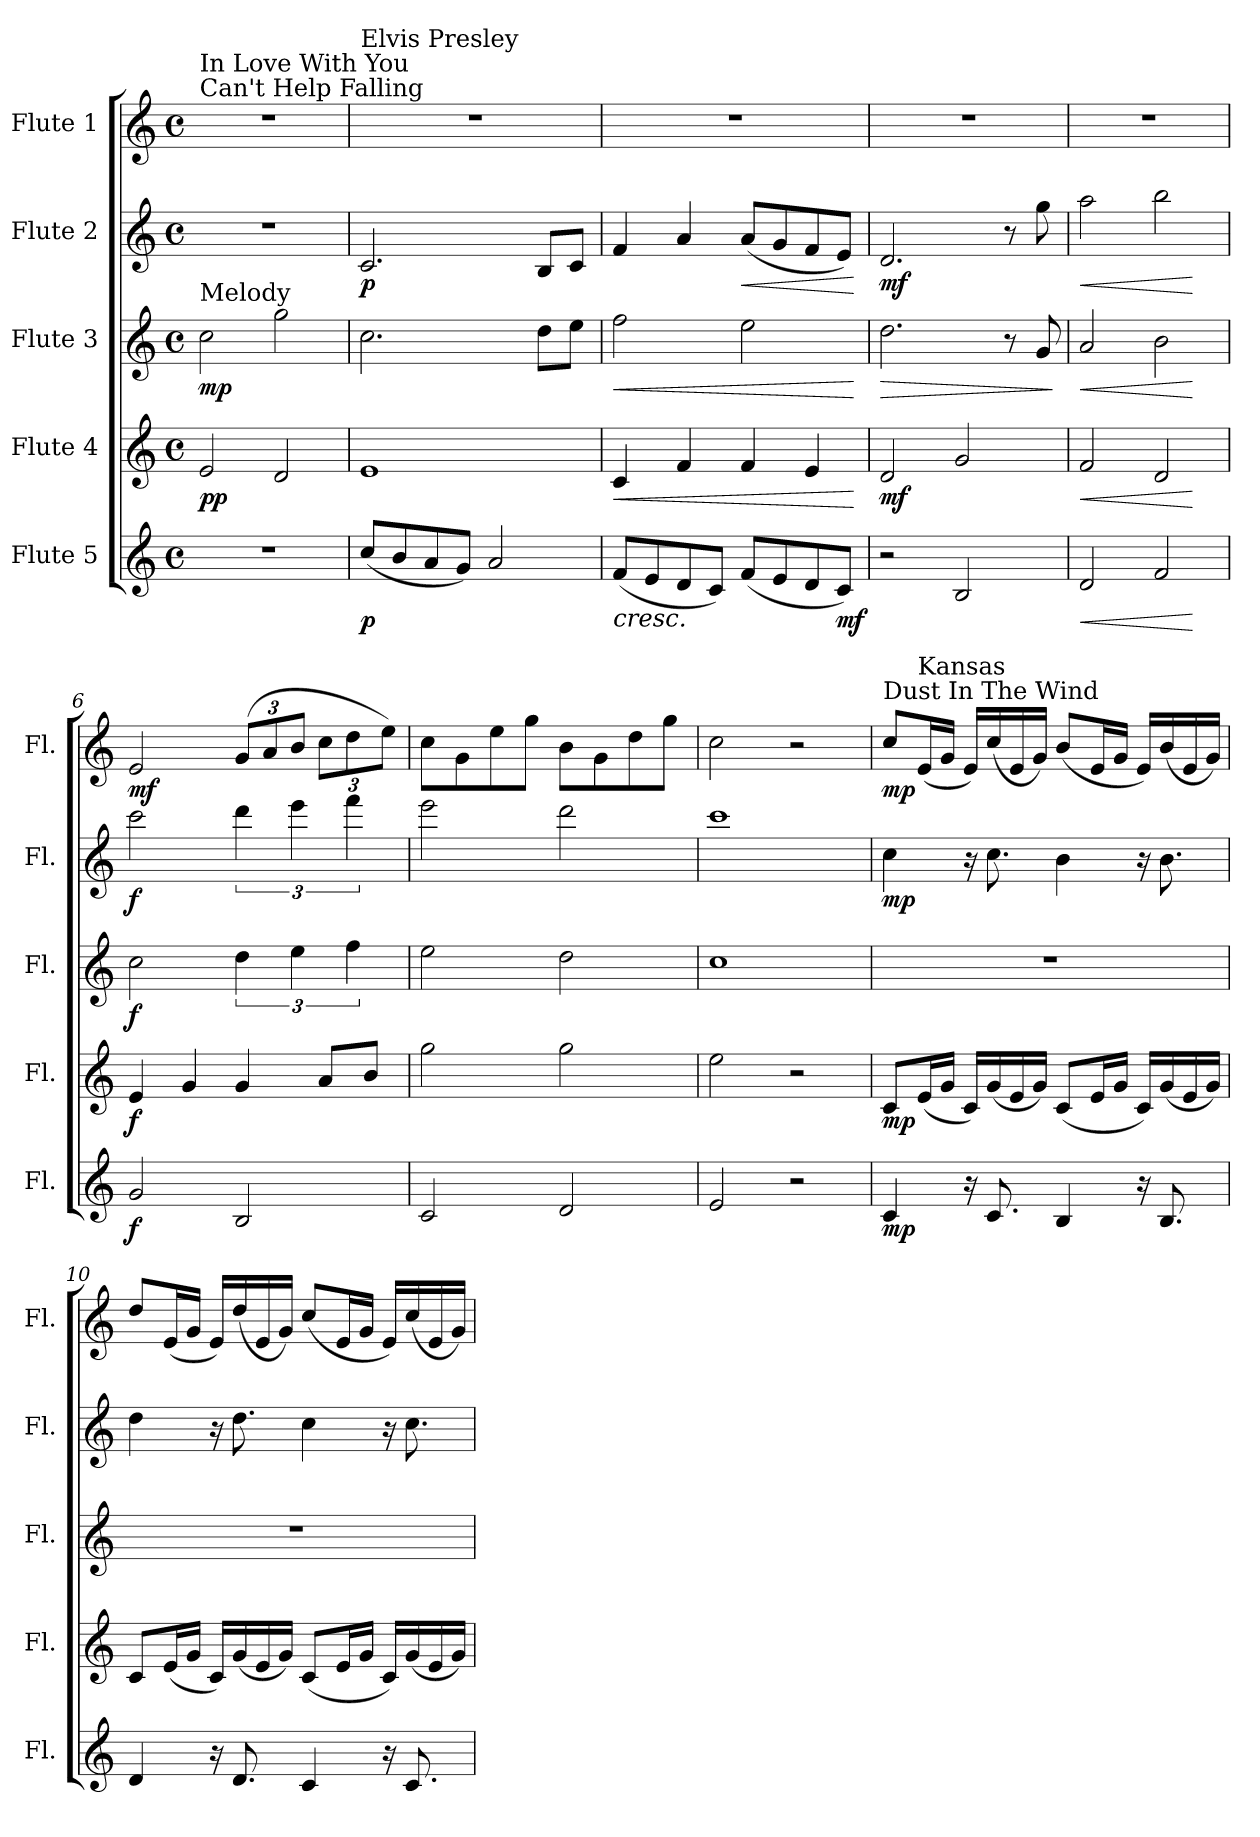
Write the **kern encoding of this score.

**kern	**dynam	**kern	**dynam	**kern	**dynam	**kern	**dynam	**kern	**dynam
*part5	*part5	*part4	*part4	*part3	*part3	*part2	*part2	*part1	*part1
*staff5	*staff5	*staff4	*staff4	*staff3	*staff3	*staff2	*staff2	*staff1	*staff1
*I"Flute 5	*	*I"Flute 4	*	*I"Flute 3	*	*I"Flute 2	*	*I"Flute 1	*
*I'Fl.	*	*I'Fl.	*	*I'Fl.	*	*I'Fl.	*	*I'Fl.	*
*clefG2	*	*clefG2	*	*clefG2	*	*clefG2	*	*clefG2	*
*k[]	*	*k[]	*	*k[]	*	*k[]	*	*k[]	*
*M4/4	*	*M4/4	*	*M4/4	*	*M4/4	*	*M4/4	*
*met(c)	*	*met(c)	*	*met(c)	*	*met(c)	*	*met(c)	*
*MM80	*	*MM80	*	*MM80	*	*MM80	*	*MM80	*
=1	=1	=1	=1	=1	=1	=1	=1	=1	=1
!	!	!	!	!	!	!	!	!LO:TX:a:t=Can't Help Falling	!
!	!	!	!	!	!	!	!	!LO:TX:a:t=In Love With You	!
!	!	!	!	!LO:TX:a:t=Melody	!	!	!	!	!
!	!	!	!LO:DY:b	!	!LO:DY:b	!	!	!	!
1r	.	2e/	pp	2cc\	mp	1r	.	1r	.
.	.	2d/	.	2gg\	.	.	.	.	.
=2	=2	=2	=2	=2	=2	=2	=2	=2	=2
!	!	!	!	!	!	!	!	!LO:TX:a:t=Elvis Presley	!
!	!LO:DY:b	!	!	!	!	!	!LO:DY:b	!	!
(8cc/L	p	1e	.	2.cc\	.	2.c/	p	1r	.
8b/	.	.	.	.	.	.	.	.	.
8a/	.	.	.	.	.	.	.	.	.
8g/J)	.	.	.	.	.	.	.	.	.
2a/	.	.	.	.	.	.	.	.	.
.	.	.	.	8dd\L	.	8B/L	.	.	.
.	.	.	.	8ee\J	.	8c/J	.	.	.
=3	=3	=3	=3	=3	=3	=3	=3	=3	=3
!	!LO:HP:b	!	!LO:HP:b	!	!LO:HP:b	!	!	!	!
(8f/L	<	4c/	<	2ff\	<	4f/	.	1r	.
8e/	.	.	.	.	.	.	.	.	.
8d/	.	4f/	.	.	.	4a/	.	.	.
8c/J)	.	.	.	.	.	.	.	.	.
!	!	!	!	!	!	!	!LO:HP:b	!	!
(8f/L	.	4f/	.	2ee\	.	(8a/L	<	.	.
8e/	.	.	.	.	.	8g/	.	.	.
8d/	.	4e/	.	.	.	8f/	.	.	.
!	!LO:DY:b	!	!	!	!	!	!	!	!
8c/J)	mf	.	.	.	.	8e/J)	.	.	.
.	[	.	[	.	[	.	[	.	.
=4	=4	=4	=4	=4	=4	=4	=4	=4	=4
!	!	!	!LO:DY:b	!	!LO:HP:b	!	!LO:DY:b	!	!
2r	.	2d/	mf	2.dd\	>	2.d/	mf	1r	.
2B/	.	2g/	.	.	.	.	.	.	.
.	.	.	.	8r	.	8r	.	.	.
.	.	.	.	8g/	.	8gg\	.	.	.
.	.	.	.	.	]	.	.	.	.
=5	=5	=5	=5	=5	=5	=5	=5	=5	=5
!	!LO:HP:b	!	!LO:HP:b	!	!LO:HP:b	!	!LO:HP:b	!	!
2d/	<	2f/	<	2a/	<	2aa\	<	1r	.
2f/	.	2d/	.	2b\	.	2bb\	.	.	.
.	[	.	[	.	[	.	[	.	.
=6	=6	=6	=6	=6	=6	=6	=6	=6	=6
!	!LO:DY:b	!	!LO:DY:b	!	!LO:DY:b	!	!LO:DY:b	!	!LO:DY:b
2g/	f	4e/	f	2cc\	f	2ccc\	f	2e/	mf
.	.	4g/	.	.	.	.	.	.	.
*	*	*	*	*	*	*	*	*Xbrackettup	*
2B/	.	4g/	.	6dd\	.	6ddd\	.	(12g/L	.
.	.	.	.	.	.	.	.	12a/	.
.	.	.	.	6ee\	.	6eee\	.	12b/J	.
.	.	8a/L	.	.	.	.	.	12cc\L	.
.	.	.	.	6ff\	.	6fff\	.	12dd\	.
.	.	8b/J	.	.	.	.	.	.	.
.	.	.	.	.	.	.	.	12ee\J)	.
!!LO:LB:g=z
=7	=7	=7	=7	=7	=7	=7	=7	=7	=7
2c/	.	2gg\	.	2ee\	.	2eee\	.	8cc\L	.
.	.	.	.	.	.	.	.	8g\	.
.	.	.	.	.	.	.	.	8ee\	.
.	.	.	.	.	.	.	.	8gg\J	.
2d/	.	2gg\	.	2dd\	.	2ddd\	.	8b\L	.
.	.	.	.	.	.	.	.	8g\	.
.	.	.	.	.	.	.	.	8dd\	.
.	.	.	.	.	.	.	.	8gg\J	.
=8	=8	=8	=8	=8	=8	=8	=8	=8	=8
2e/	.	2ee\	.	1cc	.	1ccc	.	2cc\	.
2r	.	2r	.	.	.	.	.	2r	.
=9	=9	=9	=9	=9	=9	=9	=9	=9	=9
!!LO:REH:place=s1:a:B:fs=14:t=A
*	*	*	*	*	*	*	*	*MM95	*
!	!	!	!	!	!	!	!	!LO:TX:a:t=Dust In The Wind	!
!	!LO:DY:b	!	!LO:DY:b	!	!	!	!LO:DY:b	!	!LO:DY:b
4c/	mp	8c/L	mp	1r	.	4cc\	mp	8cc/L	mp
!	!	!	!	!	!	!	!	!LO:TX:a:t=Kansas	!
.	.	(16e/L	.	.	.	.	.	(16e/L	.
.	.	16g/JJ	.	.	.	.	.	16g/JJ	.
16r	.	16c/LL)	.	.	.	16r	.	16e/LL)	.
8.c/	.	(16g/	.	.	.	8.cc\	.	(16cc/	.
.	.	16e/	.	.	.	.	.	16e/	.
.	.	16g/JJ)	.	.	.	.	.	16g/JJ)	.
4B/	.	(8c/L	.	.	.	4b\	.	(8b/L	.
.	.	16e/L	.	.	.	.	.	16e/L	.
.	.	16g/JJ	.	.	.	.	.	16g/JJ	.
16r	.	16c/LL)	.	.	.	16r	.	16e/LL)	.
8.B/	.	(16g/	.	.	.	8.b\	.	(16b/	.
.	.	16e/	.	.	.	.	.	16e/	.
.	.	16g/JJ)	.	.	.	.	.	16g/JJ)	.
=10	=10	=10	=10	=10	=10	=10	=10	=10	=10
4d/	.	8c/L	.	1r	.	4dd\	.	8dd/L	.
.	.	(16e/L	.	.	.	.	.	(16e/L	.
.	.	16g/JJ	.	.	.	.	.	16g/JJ	.
16r	.	16c/LL)	.	.	.	16r	.	16e/LL)	.
8.d/	.	(16g/	.	.	.	8.dd\	.	(16dd/	.
.	.	16e/	.	.	.	.	.	16e/	.
.	.	16g/JJ)	.	.	.	.	.	16g/JJ)	.
4c/	.	(8c/L	.	.	.	4cc\	.	(8cc/L	.
.	.	16e/L	.	.	.	.	.	16e/L	.
.	.	16g/JJ	.	.	.	.	.	16g/JJ	.
16r	.	16c/LL)	.	.	.	16r	.	16e/LL)	.
8.c/	.	(16g/	.	.	.	8.cc\	.	(16cc/	.
.	.	16e/	.	.	.	.	.	16e/	.
.	.	16g/JJ)	.	.	.	.	.	16g/JJ)	.
=	=	=	=	=	=	=	=	=	=
*-	*-	*-	*-	*-	*-	*-	*-	*-	*-
